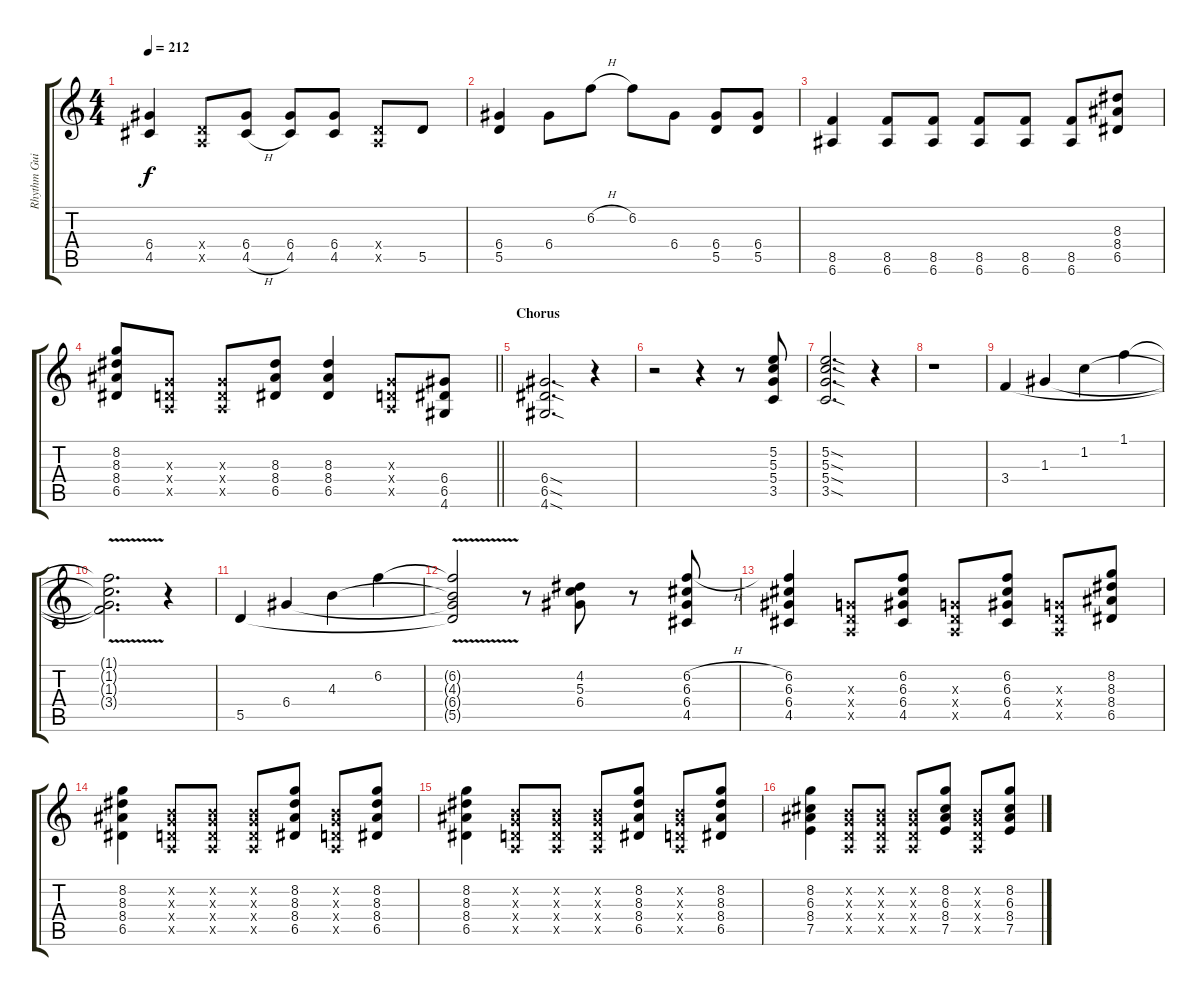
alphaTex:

\track ("Rhythm Guitar" "Rhythm Gui") {instrument distortionguitar}
\staff {score tabs}
\tuning (E4 B3 G3 D3 A2 E2) {hide}
\ts (4 4)
\tempo 212
\clef g2
\ks c
(6.4 4.5).4{dy f} (0.4{x} 0.5{x}).8 (6.4 4.5{h}).8 (6.4 4.5).8 (6.4 4.5).8 (0.4{x} 0.5{x}).8 5.5.8 |
(6.4 5.5).4 6.4.8 6.2{h}.8 6.2.8 6.4.8 (6.4 5.5).8 (6.4 5.5).8 |
(8.5 6.6).4 (8.5 6.6).8 (8.5 6.6).8 (8.5 6.6).8 (8.5 6.6).8 (8.5 6.6).8 (8.3 8.4 6.5).8 |
\barLineRight lightlight
(8.2 8.3 8.4 6.5).8 (0.3{x} 0.4{x} 0.5{x}).8 (0.3{x} 0.4{x} 0.5{x}).8 (8.3 8.4 6.5).8 (8.3 8.4 6.5).4 (0.3{x} 0.4{x} 0.5{x}).8 (6.4 6.5 4.6).8 |
\section ("" "Chorus")
(6.4{sod} 6.5{sod} 4.6{sod}).2{d} r.4 |
r.2 r.4 r.8 (5.2 5.3 5.4 3.5).8 |
(5.2{sod} 5.3{sod} 5.4{sod} 3.5{sod}).2{d} r.4 |
r.1 |
3.4.4 1.3.4 1.2.4 1.1.4 |
(1.1{t} 1.2{t} 1.3{v t} 3.4{v t}).2{d} r.4 |
5.5.4 6.4.4 4.3.4 6.2.4 |
(6.2{t} 4.3{t} 6.4{t} 5.5{v t}).2 r.8 (4.2 5.3 6.4).8 r.8 (6.2{h} 6.3 6.4 4.5).8 |
(6.2 6.3 6.4 4.5).4 (0.3{x} 0.4{x} 0.5{x}).8 (6.2 6.3 6.4 4.5).8 (0.3{x} 0.4{x} 0.5{x}).8 (6.2 6.3 6.4 4.5).8 (0.3{x} 0.4{x} 0.5{x}).8 (8.2 8.3 8.4 6.5).8 |
(8.2 8.3 8.4 6.5).4 (0.2{x} 0.3{x} 0.4{x} 0.5{x}).8 (0.2{x} 0.3{x} 0.4{x} 0.5{x}).8 (0.2{x} 0.3{x} 0.4{x} 0.5{x}).8 (8.2 8.3 8.4 6.5).8 (0.2{x} 0.3{x} 0.4{x} 0.5{x}).8 (8.2 8.3 8.4 6.5).8 |
(8.2 8.3 8.4 6.5).4 (0.2{x} 0.3{x} 0.4{x} 0.5{x}).8 (0.2{x} 0.3{x} 0.4{x} 0.5{x}).8 (0.2{x} 0.3{x} 0.4{x} 0.5{x}).8 (8.2 8.3 8.4 6.5).8 (0.2{x} 0.3{x} 0.4{x} 0.5{x}).8 (8.2 8.3 8.4 6.5).8 |
(8.2 6.3 8.4 7.5).4 (0.2{x} 0.3{x} 0.4{x} 0.5{x}).8 (0.2{x} 0.3{x} 0.4{x} 0.5{x}).8 (0.2{x} 0.3{x} 0.4{x} 0.5{x}).8 (8.2 6.3 8.4 7.5).8 (0.2{x} 0.3{x} 0.4{x} 0.5{x}).8 (8.2 6.3 8.4 7.5).8
